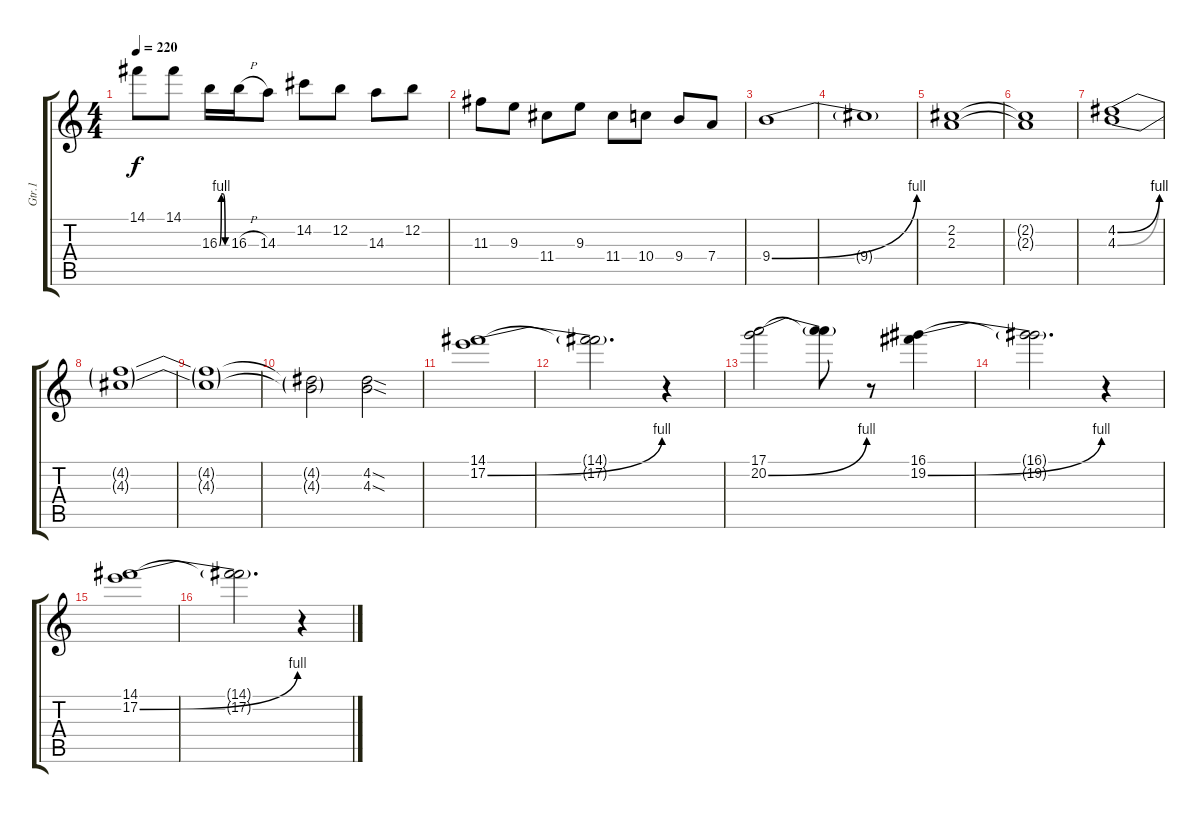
\track ("Gtr.1" "Gtr.1") {instrument overdrivenguitar}
\staff {score tabs}
\tuning (E4 B3 G3 D3 A2 E2) {hide}
\ts (4 4)
\tempo 220
\clef g2
\ks c
14.1.8{dy f} 14.1.8 16.3{be (custom 0 0 15 4 30 4 45 0 60 0)}.16 16.3{h}.16 14.3.8 14.2.8 12.2.8 14.3.8 12.2.8 |
11.3.8 9.3.8 11.4.8 9.3.8 11.4.8 10.4.8 9.4.8 7.4.8 |
9.4{be (bend 0 0 60 4)}.1{volume 10} |
9.4{t}.1 |
(2.2 2.3).1 |
(2.2{t} 2.3{t}).1 |
(4.2{be (bend 0 0 60 4)} 4.3{be (bend 0 0 60 4)}).1 |
(4.2{t} 4.3{t}).1 |
(4.2{t} 4.3{t}).1 |
(4.2{t} 4.3{t}).2 (4.2{sod} 4.3{sod}).2 |
(14.1 17.2{be (bend 0 0 60 4)}).1 |
(14.1{t} 17.2{t}).2{d} r.4 |
(17.1 20.2{be (bend 0 0 60 4)}).2 (17.1{t} 20.2{t}).8 r.8 (16.1 19.2{be (bend 0 0 60 4)}).4 |
(16.1{t} 19.2{t}).2{d} r.4 |
(14.1 17.2{be (bend 0 0 60 4)}).1 |
(14.1{t} 17.2{t}).2{d} r.4
